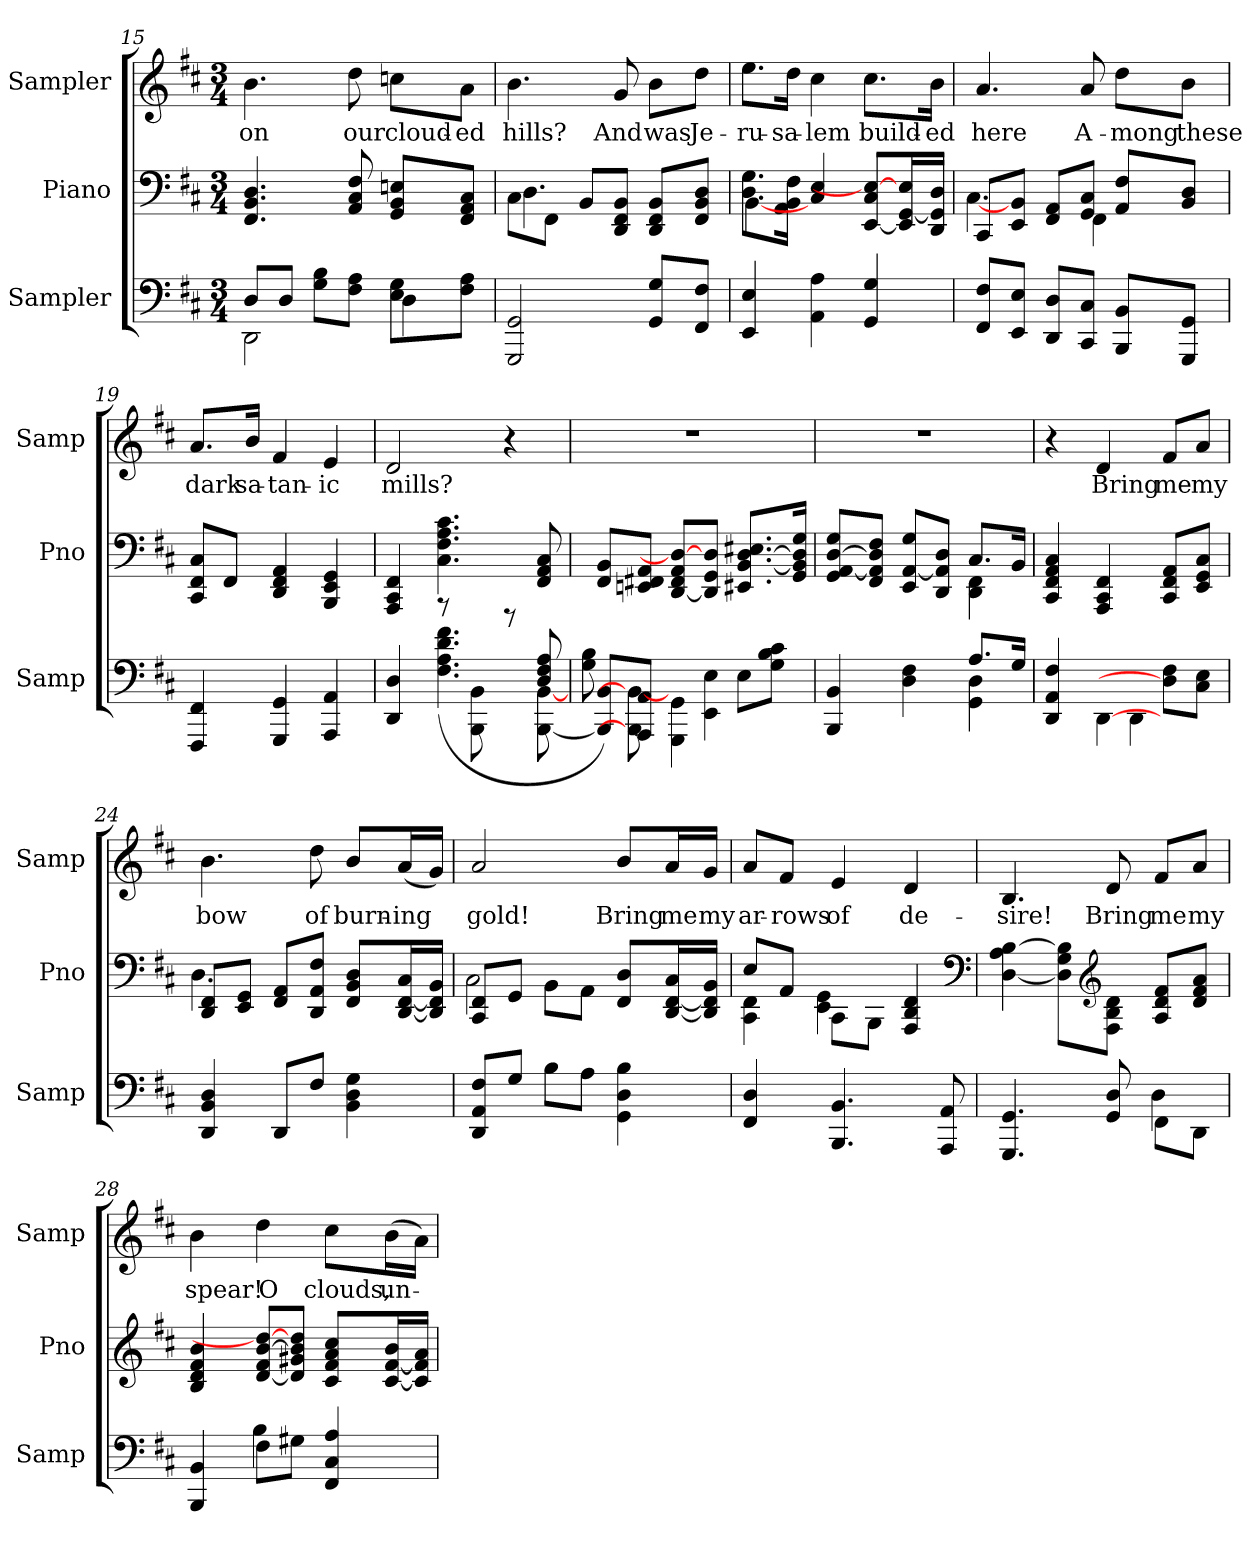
**kern	**kern	**kern	**text
*part3	*part2	*part1	*part1
*staff3	*staff2	*staff1	*staff1
*I"Sampler	*I"Piano	*I"Sampler	*
*I'Samp	*I'Pno	*I'Samp	*
*clefF4	*clefF4	*clefG2	*
*k[f#c#]	*k[f#c#]	*k[f#c#]	*
*D:	*D:	*D:	*
*M3/4	*M3/4	*M3/4	*
=15	=15	=15	=15
*^	*	*	*
8D/L	2DD	4.FF# 4.BB 4.D	4.b	-on
8D/J	.	.	.	.
8G\ 8B\L	.	.	.	.
8F#\ 8A\J	.	8AA 8C# 8F#	8dd	our
8E\ 8G\L	4D	8GG/ 8BB/ 8En/L	8ccn\L	cloud-
8F#\ 8A\J	.	8FF#/ 8AA/ 8C#/J	8a\J	-ed
*v	*v	*	*	*
=16	=16	=16	=16
*	*^	*	*
2GGG 2GG	8C#\L	4.D	4.b	hills?
.	8FF#\J	.	.	.
.	8BB/L	.	.	.
.	8DD/ 8FF#/ 8BB/J	4.ryy	8g	And
8GG/ 8G/L	8DD/ 8FF#/ 8BB/L	.	8b\L	was
8FF#/ 8F#/J	8FF#/ 8BB/ 8D/J	.	8dd\J	Je-
=17	=17	=17	=17	=17
4EE 4E	8.D\ 8.G\L	[4BB	8.ee\L	-ru-
.	16AA\ 16BB\ 16F#\Jk	.	16dd\Jk	-sa-
4AA 4A	4C#/ 4E/	2ryy	4cc#	-lem
4GG 4G	[8EE/ 8C#/ 8E_/L	.	8.cc#\L	build-
.	16EE]/ [16GG/ 16E/L	.	.	.
.	16DD/ 16GG]/ 16D/JJ	.	16b\Jk	-ed
=18	=18	=18	=18	=18
8FF#/ 8F#/L	8CC#/L	4.C#	4.a	here
8EE/ 8E/J	8EE/ 8BB]/J	.	.	.
8DD/ 8D/L	8FF#/ 8AA/L	.	.	.
8CC#/ 8C#/J	8GG/ 8C#/J	4FF#	8a	A-
8BBB/ 8BB/L	8AA/ 8F#/L	.	8dd\L	-mong
8GGG/ 8GG/J	8BB/ 8D/J	8ryy	8b\J	these
*	*v	*v	*	*
=19	=19	=19	=19
4FFF# 4FF#	8CC#/ 8FF#/ 8C#/L	8.a/L	dark
.	8FF#/J	.	.
.	.	16b/Jk	sa-
4GGG 4GG	4DD 4FF# 4AA	4f#	-tan-
4AAA 4AA	4BBB 4EE 4GG	4e	-ic
=20	=20	=20	=20
*^	*	*	*
4DD 4D	4ryy	4AAA 4CC# 4FF#	2d	mills?
8r	(4.F# 4.A 4.d 4.f#	4.C# 4.F# 4.A 4.c#	.	.
8BBB\ 8BB\	.	.	.	.
8r	.	.	4r	.
8D/ 8F#/ 8A/	[8BBB [8BB	8FF# 8AA 8C#	.	.
=21	=21	=21	=21	=21
8BBB]/ 8BB/L)	8G 8B	8FF#/ 8BB/L	2.r	.
8AAA/ 8AA/J	8BBB] 8BB_	8EEn/ 8FF#X/ 8AA/J	.	.
4GGG\ 4GG\	8ryy	[8DD/ 8FF#/ 8AA/ 8D_/L	.	.
.	4EE 4E	8DD]/ 8GG/ 8D/J	.	.
8E\L	.	8.EE#X/ [8.BB/ [8.D/ 8.E#X/L	.	.
8G\ 8B\ 8c#\J	8ryy	.	.	.
.	.	16GG/ 16BB]/ 16D]/ 16G/Jk	.	.
=22	=22	=22	=22	=22
*	*	*^	*	*
4BBB 4BB	2ryy	8GG/ [8AA/ [8D/ 8G/L	2ryy	2.r	.
.	.	8FF#/ 8AA]/ 8D]/ 8F#/J	.	.	.
4D 4F#	.	8EE/ [8AA/ 8G/L	.	.	.
.	.	8DD/ 8AA]/ 8D/J	.	.	.
8.A/L	4GG 4D	8.C#/L	4DD 4FF#	.	.
16G/Jk	.	16BB/Jk	.	.	.
*	*	*v	*v	*	*
=23	=23	=23	=23	=23
4DD 4AA 4F#	4.ryy	4CC# 4FF# 4AA 4C#	4r	.
[4DD\	.	4AAA 4CC# 4FF#	4d	Bring
.	4DD	.	.	.
8D]\ 8F#\L	.	8CC#/ 8FF#/ 8AA/L	8f#/L	me
8C#\ 8E\J	8ryy	8EE/ 8GG/ 8C#/J	8a/J	my
*v	*v	*	*	*
=24	=24	=24	=24
*	*^	*	*
4DD 4BB 4D	8DD/ 8FF#/L	4.D	4.b	bow
.	8EE/ 8GG/J	.	.	.
8DD/L	8FF#/ 8AA/L	.	.	.
8F#/J	8DD/ 8AA/ 8F#/J	4.ryy	8dd	of
4BB 4D 4G	8FF#/ 8BB/ 8D/L	.	8b/L	burn-
.	[16DD/ [16FF#/ 16C#/L	.	(16a/L	-ing
.	16DD]/ 16FF#]/ 16BB/JJ	.	16g/JJ)	.
=25	=25	=25	=25	=25
8DD/ 8AA/ 8F#/L	8CC#/ 8FF#/L	2C#	2a	gold!
8G/J	8GG/J	.	.	.
8B\L	8BB\L	.	.	.
8A\J	8AA\J	.	.	.
4GG 4D 4B	8FF#/ 8D/L	4ryy	8b/L	Bring
.	[16DD/ [16FF#/ 16C#/L	.	16a/L	me
.	16DD]/ 16FF#]/ 16BB/JJ	.	16g/JJ	my
=26	=26	=26	=26	=26
4FF# 4D	8E/L	4CC# 4FF#	8a/L	ar-
.	8AA/J	.	8f#/J	-rows
4.BBB 4.BB	8CC#\L	4EE 4GG	4e	of
.	8BBB\J	.	.	.
.	4AAA 4DD 4FF#	4ryy	4d	de-
8AAA 8AA	.	.	.	.
*	*v	*v	*	*
*	*clefF4	*	*
=27	=27	=27	=27
*^	*	*	*
4.GGG 4.GG	2ryy	[4D 4A [4B	4.B	-sire!
.	.	8D]\ 8G\ 8B]\L	.	.
*	*	*clefG2	*	*
8GG 8D	.	8F#\ 8B\ 8d\J	8d	Bring
8FF#\L	4D	8A/ 8d/ 8f#/L	8f#/L	me
8DD\J	.	8d/ 8f#/ 8a/J	8a/J	my
=28	=28	=28	=28	=28
4BBB 4BB	4ryy	4B 4d 4f# 4b	4b	spear!
8F#\L	4B	[8d/ 8f#/ [8b/ 8dd_/L	4dd	O
8G#X\J	.	8d]/ 8g#X/ 8b]/ 8dd/J	.	.
4FF# 4C# 4A	4ryy	8c#/ 8f#/ 8a/ 8cc#/L	8cc#\L	clouds,
.	.	[16c#/ [16f#/ 16b/L	(16b\L	un-
.	.	16c#]/ 16f#]/ 16a/JJ	16a\JJ)	.
*v	*v	*	*	*
=	=	=	=
*-	*-	*-	*-
